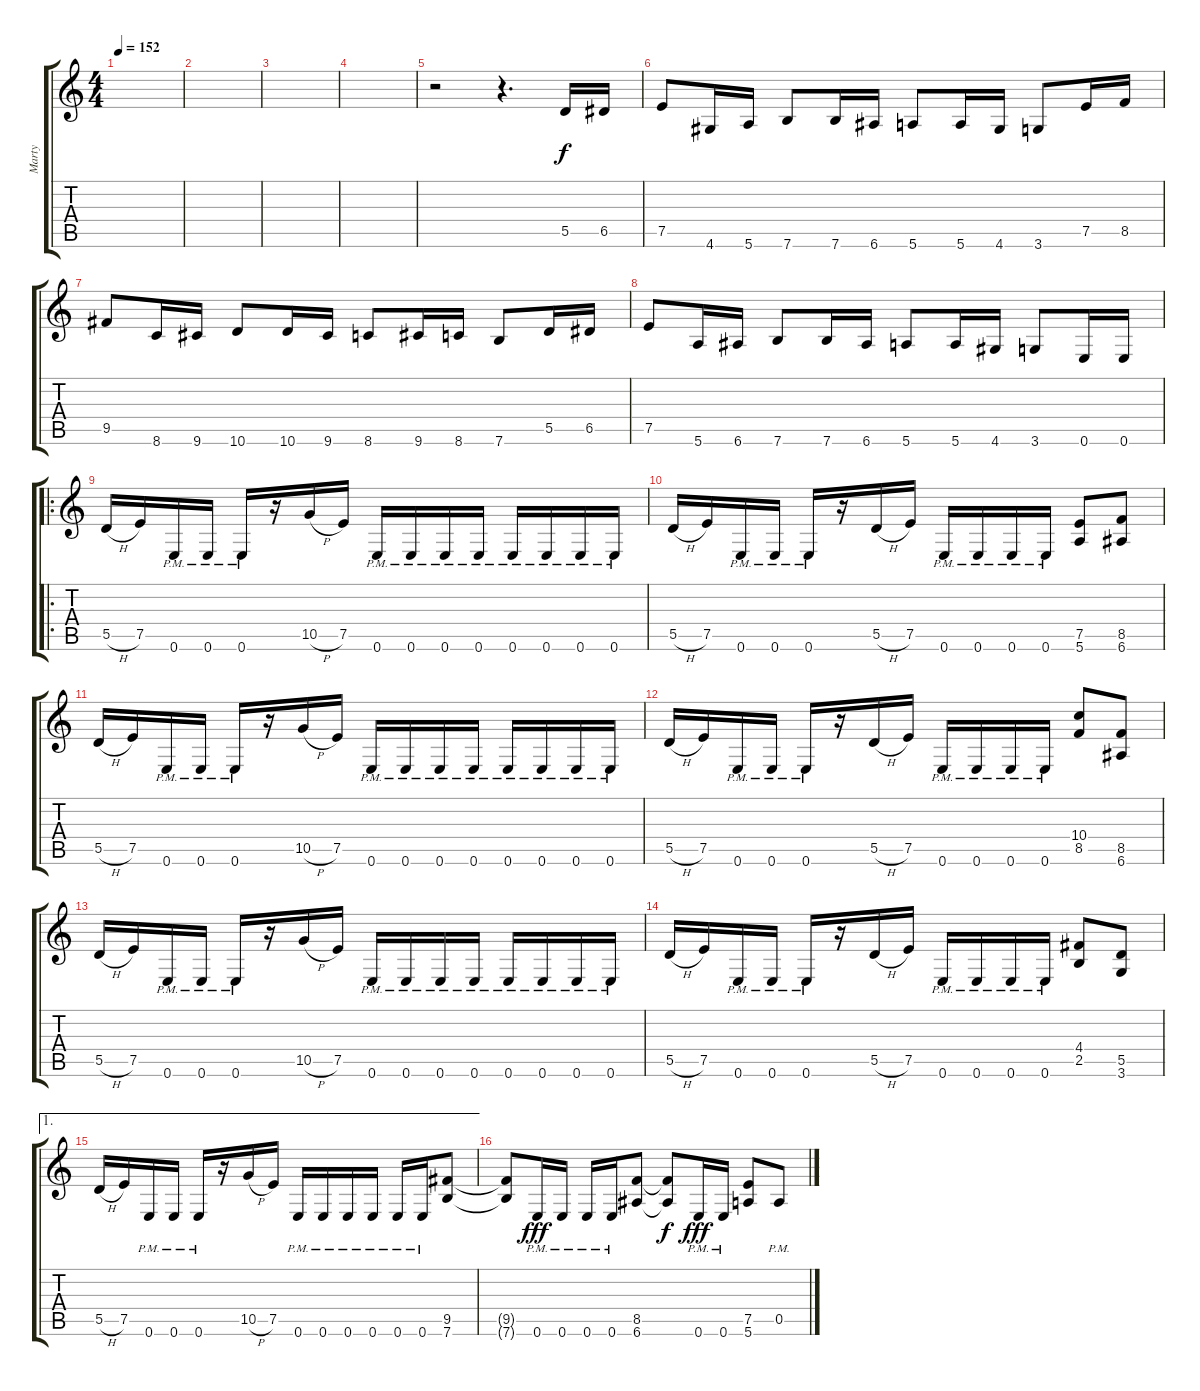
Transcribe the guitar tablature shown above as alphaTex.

\track ("Marty" "Marty") {instrument distortionguitar}
\staff {score tabs}
\tuning (E4 B3 G3 D3 A2 E2) {hide}
\ts (4 4)
\tempo 152
\clef g2
\ks c
|
|
|
|
r.2 r.4{d} 5.5.16 6.5.16 |
7.5.8 4.6.16 5.6.16 7.6.8 7.6.16 6.6.16 5.6.8 5.6.16 4.6.16 3.6.8 7.5.16 8.5.16 |
9.5.8 8.6.16 9.6.16 10.6.8 10.6.16 9.6.16 8.6.8 9.6.16 8.6.16 7.6.8 5.5.16 6.5.16 |
7.5.8 5.6.16 6.6.16 7.6.8 7.6.16 6.6.16 5.6.8 5.6.16 4.6.16 3.6.8 0.6.16 0.6.16 |
\ro
5.5{h}.16 7.5.16 0.6{pm}.16 0.6{pm}.16 0.6{pm}.16 r.16 10.5{h}.16 7.5.16 0.6{pm}.16 0.6{pm}.16 0.6{pm}.16 0.6{pm}.16 0.6{pm}.16 0.6{pm}.16 0.6{pm}.16 0.6{pm}.16 |
5.5{h}.16 7.5.16 0.6{pm}.16 0.6{pm}.16 0.6{pm}.16 r.16 5.5{h}.16 7.5.16 0.6{pm}.16 0.6{pm}.16 0.6{pm}.16 0.6{pm}.16 (7.5 5.6).8 (8.5 6.6).8 |
5.5{h}.16 7.5.16 0.6{pm}.16 0.6{pm}.16 0.6{pm}.16 r.16 10.5{h}.16 7.5.16 0.6{pm}.16 0.6{pm}.16 0.6{pm}.16 0.6{pm}.16 0.6{pm}.16 0.6{pm}.16 0.6{pm}.16 0.6{pm}.16 |
5.5{h}.16 7.5.16 0.6{pm}.16 0.6{pm}.16 0.6{pm}.16 r.16 5.5{h}.16 7.5.16 0.6{pm}.16 0.6{pm}.16 0.6{pm}.16 0.6{pm}.16 (10.4 8.5).8 (8.5 6.6).8 |
5.5{h}.16 7.5.16 0.6{pm}.16 0.6{pm}.16 0.6{pm}.16 r.16 10.5{h}.16 7.5.16 0.6{pm}.16 0.6{pm}.16 0.6{pm}.16 0.6{pm}.16 0.6{pm}.16 0.6{pm}.16 0.6{pm}.16 0.6{pm}.16 |
5.5{h}.16 7.5.16 0.6{pm}.16 0.6{pm}.16 0.6{pm}.16 r.16 5.5{h}.16 7.5.16 0.6{pm}.16 0.6{pm}.16 0.6{pm}.16 0.6{pm}.16 (4.4 2.5).8 (5.5 3.6).8 |
\ae 1
5.5{h}.16 7.5.16 0.6{pm}.16 0.6{pm}.16 0.6{pm}.16 r.16 10.5{h}.16 7.5.16 0.6{pm}.16 0.6{pm}.16 0.6{pm}.16 0.6{pm}.16 0.6{pm}.16 0.6{pm}.16 (9.5 7.6).8 |
(9.5{t} 7.6{t}).8{dy f} 0.6{pm}.16{dy fff} 0.6{pm}.16 0.6{pm}.16 0.6{pm}.16 (8.5 6.6).8 (8.5{t} 6.6{t}).8{dy f} 0.6{pm}.16{dy fff} 0.6{pm}.16 (7.5 5.6).8 0.5{pm}.8
